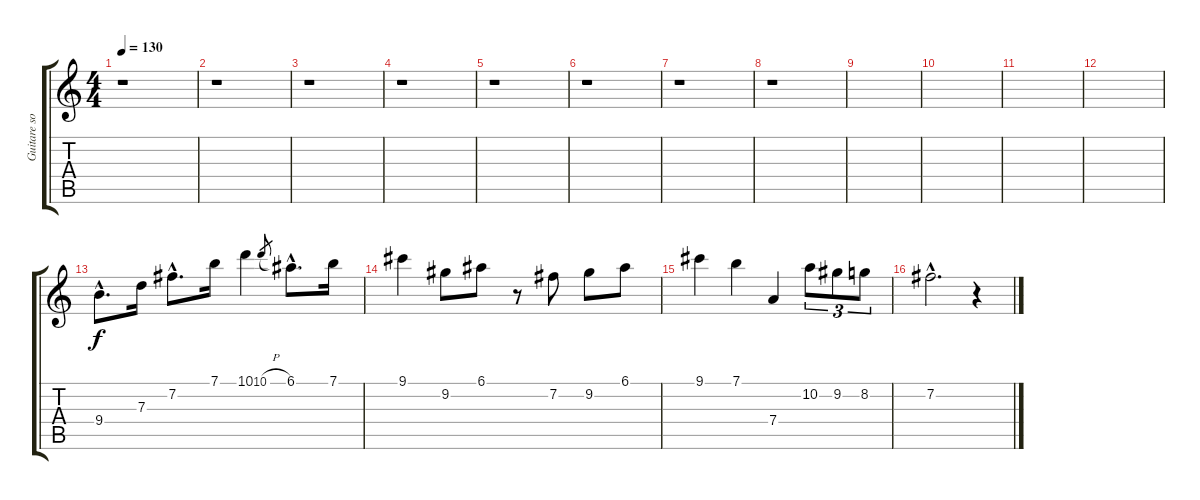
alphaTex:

\track ("Guitare solo" "Guitare so") {instrument acousticguitarnylon}
\staff {score tabs}
\tuning (E4 B3 G3 D3 A2 E2) {hide}
\ts (4 4)
\tempo 130
\clef g2
\ks c
r.1{dy f} |
r.1 |
r.1 |
r.1 |
r.1 |
r.1 |
r.1 |
r.1 |
|
|
|
|
9.4{hac}.8{d} 7.3.16 7.2{hac}.8{d} 7.1.16 10.1.4 10.1{h}.8{gr} 6.1{hac}.8{d} 7.1.16 |
9.1.4 9.2.8 6.1.8 r.8 7.2.8 9.2.8 6.1.8 |
9.1.4 7.1.4 7.4.4 10.2.8{tu (3 2)} 9.2.8{tu (3 2)} 8.2.8{tu (3 2)} |
7.2{hac}.2{d} r.4
